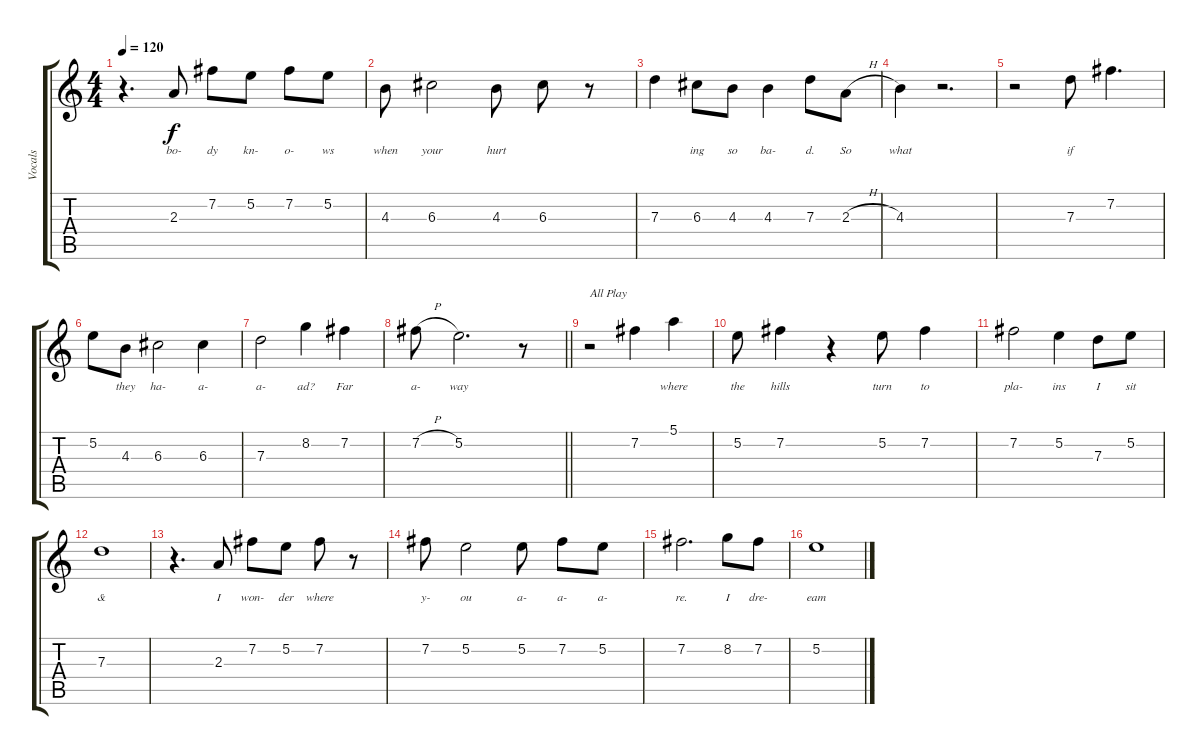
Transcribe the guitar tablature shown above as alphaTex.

\track ("Vocals" "Vocals") {instrument electricguitarjazz}
\staff {score tabs}
\tuning (E4 B3 G3 D3 A2 E2) {hide}
\ts (4 4)
\tempo 120
\clef g2
\ks c
r.4{d dy f} 2.3.8{lyrics (0 "bo-") lyrics (1 "") lyrics (2 "") lyrics (3 "") lyrics (4 "")} 7.2.8{lyrics (0 "dy") lyrics (1 "") lyrics (2 "") lyrics (3 "") lyrics (4 "")} 5.2.8{lyrics (0 "kn-") lyrics (1 "") lyrics (2 "") lyrics (3 "") lyrics (4 "")} 7.2.8{lyrics (0 "o-") lyrics (1 "") lyrics (2 "") lyrics (3 "") lyrics (4 "")} 5.2.8{lyrics (0 "ws") lyrics (1 "") lyrics (2 "") lyrics (3 "") lyrics (4 "")} |
4.3.8{lyrics (0 "when") lyrics (1 "") lyrics (2 "") lyrics (3 "") lyrics (4 "")} 6.3.2{lyrics (0 "your") lyrics (1 "") lyrics (2 "") lyrics (3 "") lyrics (4 "")} 4.3.8{lyrics (0 "hurt") lyrics (1 "") lyrics (2 "") lyrics (3 "") lyrics (4 "")} 6.3.8{lyrics (0 "") lyrics (1 "") lyrics (2 "") lyrics (3 "") lyrics (4 "")} r.8 |
7.3.4{lyrics (0 "") lyrics (1 "") lyrics (2 "") lyrics (3 "") lyrics (4 "")} 6.3.8{lyrics (0 "ing") lyrics (1 "") lyrics (2 "") lyrics (3 "") lyrics (4 "")} 4.3.8{lyrics (0 "so") lyrics (1 "") lyrics (2 "") lyrics (3 "") lyrics (4 "")} 4.3.4{lyrics (0 "ba-") lyrics (1 "") lyrics (2 "") lyrics (3 "") lyrics (4 "")} 7.3.8{lyrics (0 "d.") lyrics (1 "") lyrics (2 "") lyrics (3 "") lyrics (4 "")} 2.3{h}.8{lyrics (0 "So") lyrics (1 "") lyrics (2 "") lyrics (3 "") lyrics (4 "")} |
4.3.4{lyrics (0 "what") lyrics (1 "") lyrics (2 "") lyrics (3 "") lyrics (4 "")} r.2{d} |
r.2 7.3.8{lyrics (0 "if") lyrics (1 "") lyrics (2 "") lyrics (3 "") lyrics (4 "")} 7.2.4{d lyrics (0 "") lyrics (1 "") lyrics (2 "") lyrics (3 "") lyrics (4 "")} |
5.2.8{lyrics (0 "") lyrics (1 "") lyrics (2 "") lyrics (3 "") lyrics (4 "")} 4.3.8{lyrics (0 "they") lyrics (1 "") lyrics (2 "") lyrics (3 "") lyrics (4 "")} 6.3.2{lyrics (0 "ha-") lyrics (1 "") lyrics (2 "") lyrics (3 "") lyrics (4 "")} 6.3.4{lyrics (0 "a-") lyrics (1 "") lyrics (2 "") lyrics (3 "") lyrics (4 "")} |
7.3.2{lyrics (0 "a-") lyrics (1 "") lyrics (2 "") lyrics (3 "") lyrics (4 "")} 8.2.4{lyrics (0 "ad?") lyrics (1 "") lyrics (2 "") lyrics (3 "") lyrics (4 "")} 7.2.4{lyrics (0 "Far") lyrics (1 "") lyrics (2 "") lyrics (3 "") lyrics (4 "")} |
\barLineRight lightlight
7.2{h}.8{lyrics (0 "a-") lyrics (1 "") lyrics (2 "") lyrics (3 "") lyrics (4 "")} 5.2.2{d lyrics (0 "way") lyrics (1 "") lyrics (2 "") lyrics (3 "") lyrics (4 "")} r.8 |
r.2{txt "All Play"} 7.2.4{lyrics (0 "") lyrics (1 "") lyrics (2 "") lyrics (3 "") lyrics (4 "")} 5.1.4{lyrics (0 "where") lyrics (1 "") lyrics (2 "") lyrics (3 "") lyrics (4 "")} |
5.2.8{lyrics (0 "the") lyrics (1 "") lyrics (2 "") lyrics (3 "") lyrics (4 "")} 7.2.4{lyrics (0 "hills") lyrics (1 "") lyrics (2 "") lyrics (3 "") lyrics (4 "")} r.4 5.2.8{lyrics (0 "turn") lyrics (1 "") lyrics (2 "") lyrics (3 "") lyrics (4 "")} 7.2.4{lyrics (0 "to") lyrics (1 "") lyrics (2 "") lyrics (3 "") lyrics (4 "")} |
7.2.2{lyrics (0 "pla-") lyrics (1 "") lyrics (2 "") lyrics (3 "") lyrics (4 "")} 5.2.4{lyrics (0 "ins") lyrics (1 "") lyrics (2 "") lyrics (3 "") lyrics (4 "")} 7.3.8{lyrics (0 "I") lyrics (1 "") lyrics (2 "") lyrics (3 "") lyrics (4 "")} 5.2.8{lyrics (0 "sit") lyrics (1 "") lyrics (2 "") lyrics (3 "") lyrics (4 "")} |
7.3.1{lyrics (0 "&") lyrics (1 "") lyrics (2 "") lyrics (3 "") lyrics (4 "")} |
r.4{d} 2.3.8{lyrics (0 "I") lyrics (1 "") lyrics (2 "") lyrics (3 "") lyrics (4 "")} 7.2.8{lyrics (0 "won-") lyrics (1 "") lyrics (2 "") lyrics (3 "") lyrics (4 "")} 5.2.8{lyrics (0 "der") lyrics (1 "") lyrics (2 "") lyrics (3 "") lyrics (4 "")} 7.2.8{lyrics (0 "where") lyrics (1 "") lyrics (2 "") lyrics (3 "") lyrics (4 "")} r.8 |
7.2.8{lyrics (0 "y-") lyrics (1 "") lyrics (2 "") lyrics (3 "") lyrics (4 "")} 5.2.2{lyrics (0 "ou") lyrics (1 "") lyrics (2 "") lyrics (3 "") lyrics (4 "")} 5.2.8{lyrics (0 "a-") lyrics (1 "") lyrics (2 "") lyrics (3 "") lyrics (4 "")} 7.2.8{lyrics (0 "a-") lyrics (1 "") lyrics (2 "") lyrics (3 "") lyrics (4 "")} 5.2.8{lyrics (0 "a-") lyrics (1 "") lyrics (2 "") lyrics (3 "") lyrics (4 "")} |
7.2.2{d lyrics (0 "re.") lyrics (1 "") lyrics (2 "") lyrics (3 "") lyrics (4 "")} 8.2.8{lyrics (0 "I") lyrics (1 "") lyrics (2 "") lyrics (3 "") lyrics (4 "")} 7.2.8{lyrics (0 "dre-") lyrics (1 "") lyrics (2 "") lyrics (3 "") lyrics (4 "")} |
5.2.1{lyrics (0 "eam") lyrics (1 "") lyrics (2 "") lyrics (3 "") lyrics (4 "")}
